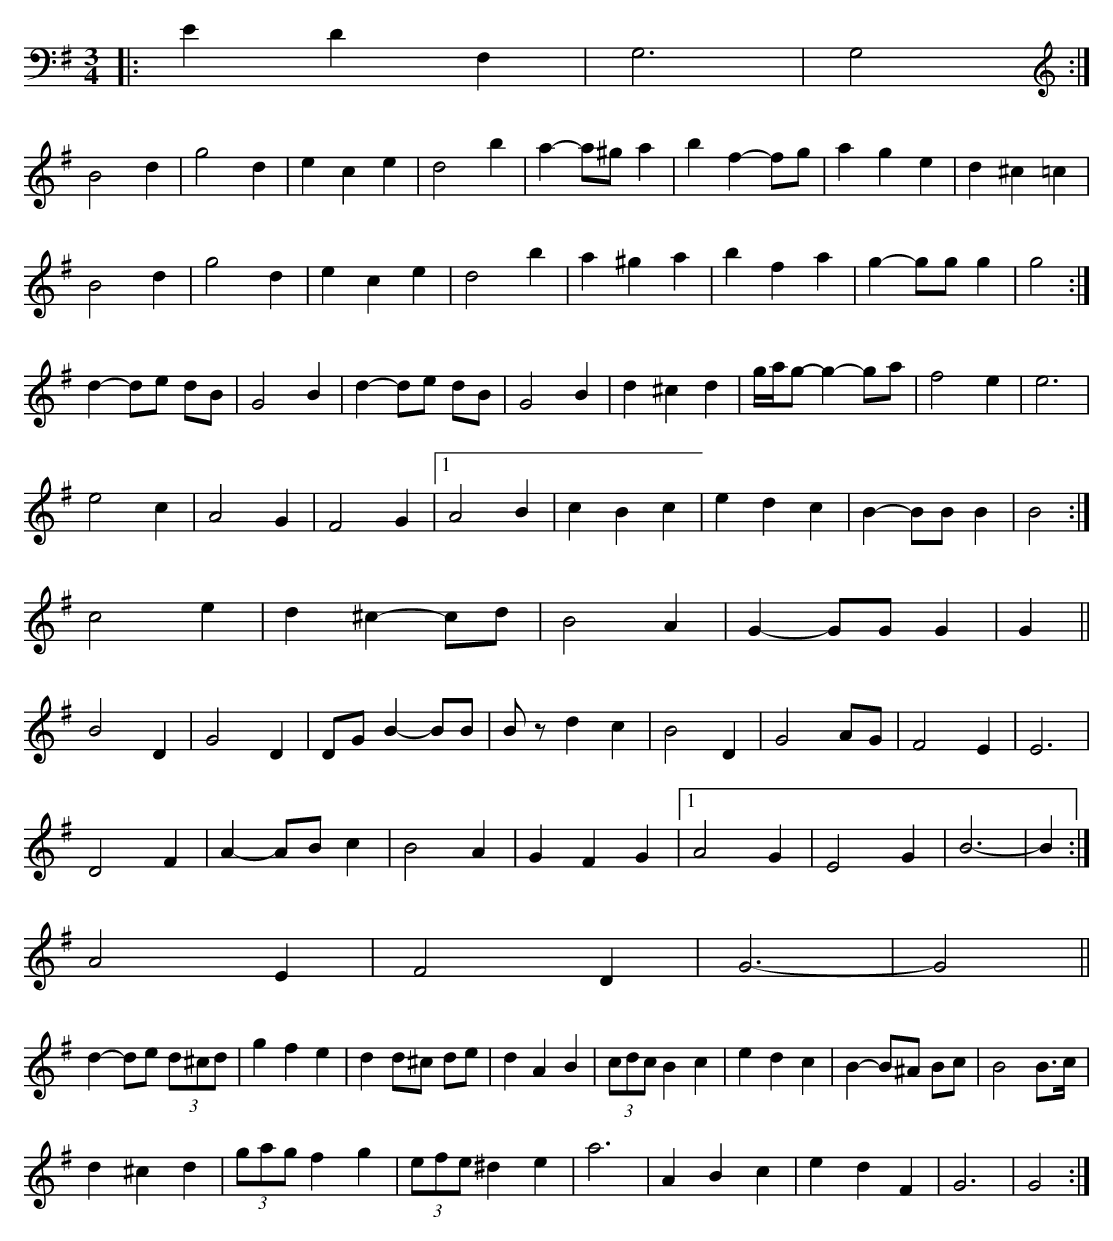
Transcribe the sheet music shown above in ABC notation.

X:1
M:3/4
K:G
|:E2 D2 F,2|G,6|G,4:|
B4 d2|g4 d2|e2 c2 e2|d4 b2|a2- a^g a2|b2 f2- fg|a2 g2 e2|d2 ^c2 =c2|
B4 d2|g4 d2|e2 c2 e2|d4 b2|a2 ^g2 a2|b2 f2 a2|g2- gg g2|g4:|
d2- de dB|G4 B2|d2- de dB|G4 B2|d2 ^c2 d2|g/a/g- g2- ga|f4 e2|e6|
e4 c2|A4 G2|F4 G2|1 A4 B2|c2 B2 c2|e2 d2 c2|B2- BB B2|B4:|
2 c4 e2|d2 ^c2- cd|B4 A2|G2- GG G2|G2||
B4 D2|G4 D2|DG B2- BB|Bz d2 c2|B4 D2|G4 AG|F4 E2|E6|
D4 F2|A2- AB c2|B4 A2|G2 F2 G2|1 A4 G2|E4 G2|B6-|B2:|
2 A4 E2|F4 D2|G6-|G4||
d2- de (3d^cd|g2 f2 e2|d2 d^c de|d2 A2 B2|(3cdc B2 c2|e2 d2 c2|B2- B^A Bc|B4 B>c|
d2 ^c2 d2|(3gag f2 g2|(3efe ^d2 e2|a6|A2 B2 c2|e2 d2 F2|G6|G4:|
